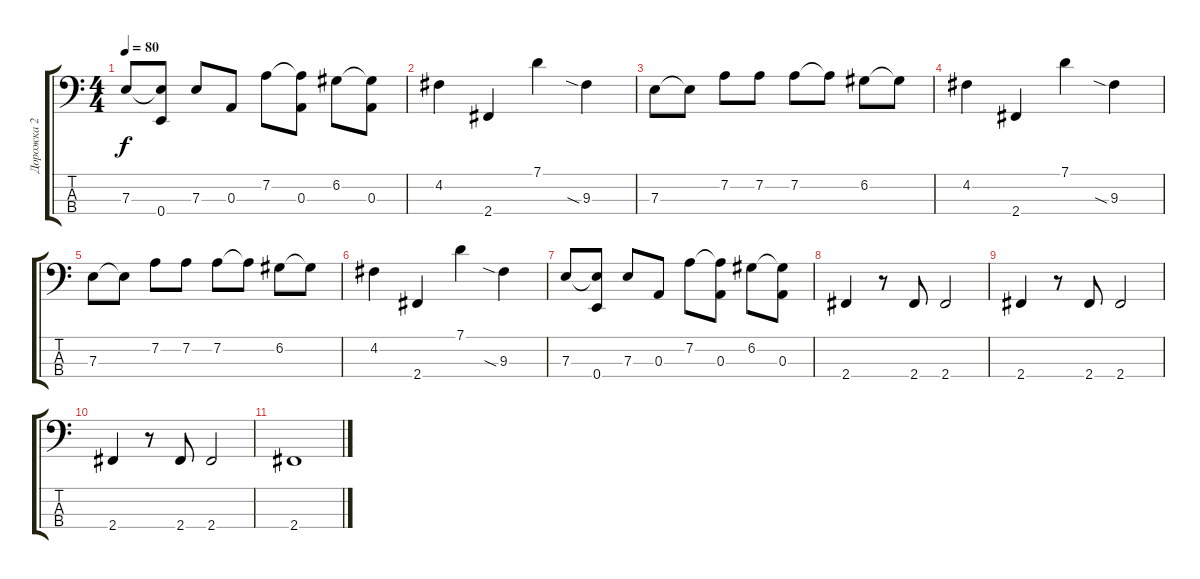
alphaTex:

\track ("Дорожка 2" "Дорожка 2") {instrument electricbassfinger}
\staff {score tabs}
\tuning (G2 D2 A1 E1) {hide}
\ts (4 4)
\tempo 80
\clef f4
\ks c
7.3.8{dy f} (7.3{t} 0.4).8 7.3.8 0.3.8 7.2.8 (7.2{t} 0.3).8 6.2.8 (6.2{t} 0.3).8 |
4.2.4 2.4.4 7.1.4 9.3{sia}.4 |
7.3.8 7.3{t}.8 7.2.8 7.2.8 7.2.8 7.2{t}.8 6.2.8 6.2{t}.8 |
4.2.4 2.4.4 7.1.4 9.3{sia}.4 |
7.3.8 7.3{t}.8 7.2.8 7.2.8 7.2.8 7.2{t}.8 6.2.8 6.2{t}.8 |
4.2.4 2.4.4 7.1.4 9.3{sia}.4 |
7.3.8 (7.3{t} 0.4).8 7.3.8 0.3.8 7.2.8 (7.2{t} 0.3).8 6.2.8 (6.2{t} 0.3).8 |
2.4.4 r.8 2.4.8 2.4.2 |
2.4.4 r.8 2.4.8 2.4.2 |
2.4.4 r.8 2.4.8 2.4.2 |
2.4.1
